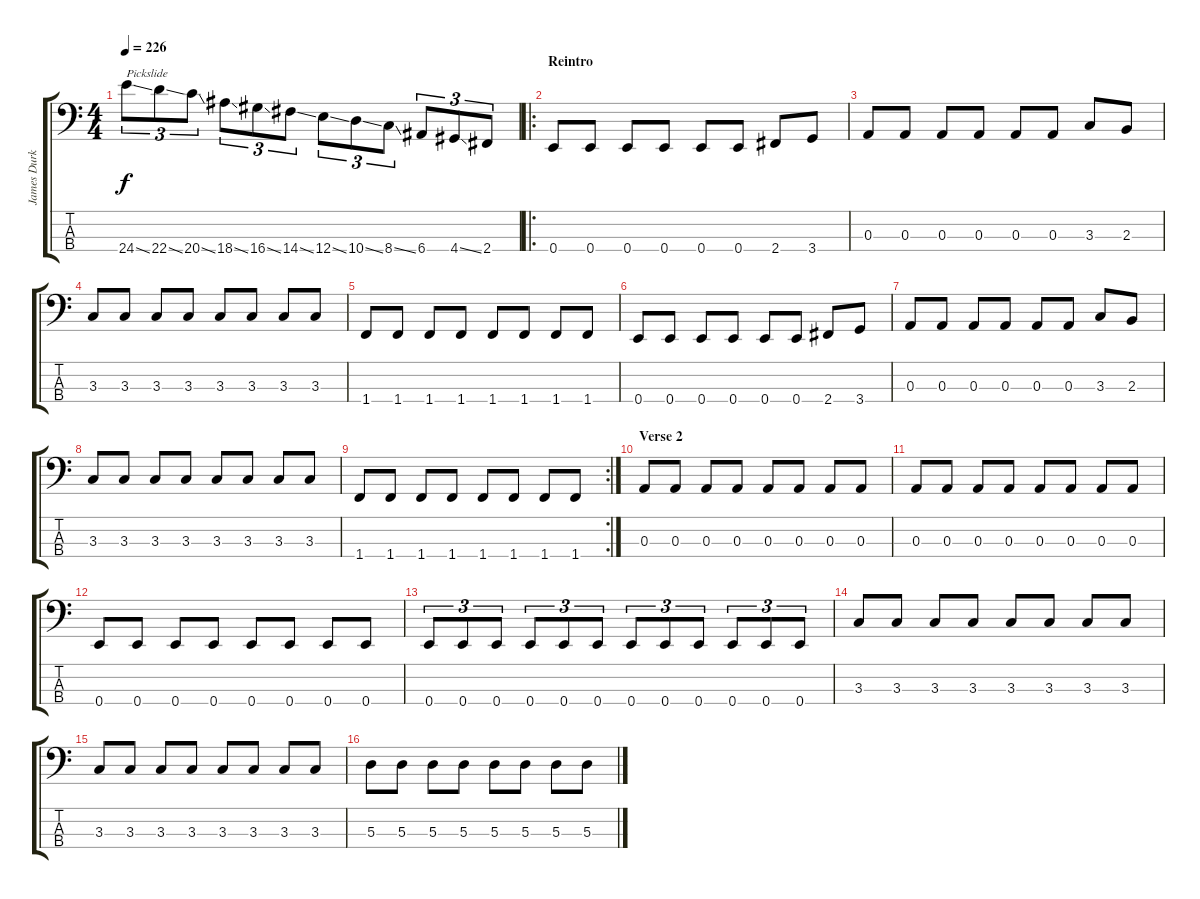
\track ("James Durkin (Bass)" "James Durk") {instrument electricbasspick}
\staff {score tabs}
\tuning (G2 D2 A1 E1) {hide}
\ts (4 4)
\tempo 226
\clef f4
\ks c
24.4{ss}.8{tu (3 2) txt "Pickslide" dy f} 22.4{ss}.8{tu (3 2)} 20.4{ss}.8{tu (3 2)} 18.4{ss}.8{tu (3 2)} 16.4{ss}.8{tu (3 2)} 14.4{ss}.8{tu (3 2)} 12.4{ss}.8{tu (3 2)} 10.4{ss}.8{tu (3 2)} 8.4{ss}.8{tu (3 2)} 6.4.8{tu (3 2)} 4.4{ss}.8{tu (3 2)} 2.4.8{tu (3 2)} |
\ro
\section ("" "Reintro")
0.4.8 0.4.8 0.4.8 0.4.8 0.4.8 0.4.8 2.4.8 3.4.8 |
0.3.8 0.3.8 0.3.8 0.3.8 0.3.8 0.3.8 3.3.8 2.3.8 |
3.3.8 3.3.8 3.3.8 3.3.8 3.3.8 3.3.8 3.3.8 3.3.8 |
1.4.8 1.4.8 1.4.8 1.4.8 1.4.8 1.4.8 1.4.8 1.4.8 |
0.4.8 0.4.8 0.4.8 0.4.8 0.4.8 0.4.8 2.4.8 3.4.8 |
0.3.8 0.3.8 0.3.8 0.3.8 0.3.8 0.3.8 3.3.8 2.3.8 |
3.3.8 3.3.8 3.3.8 3.3.8 3.3.8 3.3.8 3.3.8 3.3.8 |
\rc 2
1.4.8 1.4.8 1.4.8 1.4.8 1.4.8 1.4.8 1.4.8 1.4.8 |
\section ("" "Verse 2")
0.3.8 0.3.8 0.3.8 0.3.8 0.3.8 0.3.8 0.3.8 0.3.8 |
0.3.8 0.3.8 0.3.8 0.3.8 0.3.8 0.3.8 0.3.8 0.3.8 |
0.4.8 0.4.8 0.4.8 0.4.8 0.4.8 0.4.8 0.4.8 0.4.8 |
0.4.8{tu (3 2)} 0.4.8{tu (3 2)} 0.4.8{tu (3 2)} 0.4.8{tu (3 2)} 0.4.8{tu (3 2)} 0.4.8{tu (3 2)} 0.4.8{tu (3 2)} 0.4.8{tu (3 2)} 0.4.8{tu (3 2)} 0.4.8{tu (3 2)} 0.4.8{tu (3 2)} 0.4.8{tu (3 2)} |
3.3.8 3.3.8 3.3.8 3.3.8 3.3.8 3.3.8 3.3.8 3.3.8 |
3.3.8 3.3.8 3.3.8 3.3.8 3.3.8 3.3.8 3.3.8 3.3.8 |
5.3.8 5.3.8 5.3.8 5.3.8 5.3.8 5.3.8 5.3.8 5.3.8
